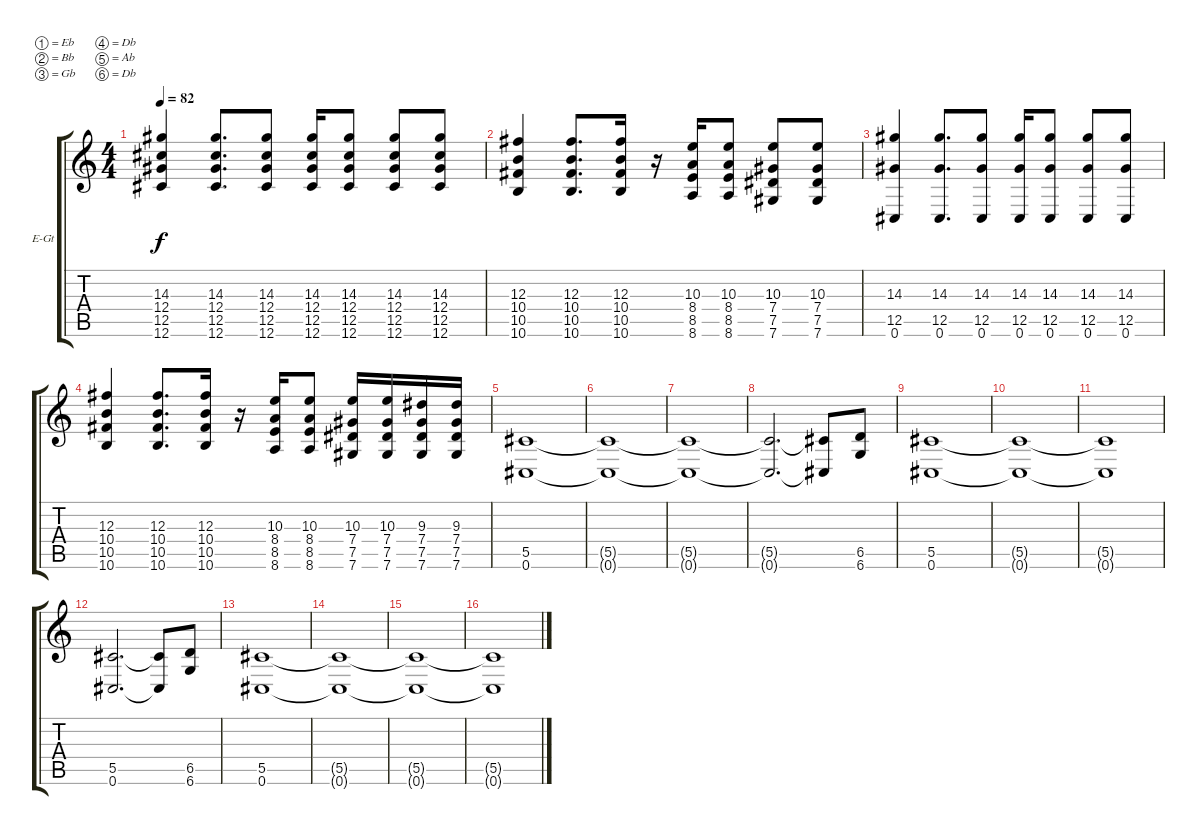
\bracketExtendMode groupsimilarinstruments
\firstSystemTrackNameOrientation horizontal
\otherSystemsTrackNameOrientation horizontal
\track ("Electric Guitar 1" "E-Gt") {instrument distortionguitar}
\staff {score tabs}
\tuning (Eb4 Bb3 Gb3 Db3 Ab2 Db2)
\ts (4 4)
\tempo 82
\clef g2
\ks c
(12.6 12.5 14.3 12.4).4{dy f} (12.6 14.3 12.5 12.4).8{d} (12.6 14.3 12.5 12.4).8 (12.6 14.3 12.5 12.4).16 (12.6 14.3 12.5 12.4).8 (12.6 14.3 12.5 12.4).8 (12.6 14.3 12.5 12.4).8 |
(10.6 10.5 10.4 12.3).4 (10.6 10.5 10.4 12.3).8{d} (10.6 10.5 10.4 12.3).16 r.16 (8.6 8.5 8.4 10.3).16 (8.6 8.5 8.4 10.3).8 (7.6 7.5 7.4 10.3).8 (7.6 10.3 7.4 7.5).8 |
(0.6 12.5 14.3).4 (0.6 14.3 12.5).8{d} (0.6 14.3 12.5).8 (0.6 14.3 12.5).16 (0.6 14.3 12.5).8 (0.6 14.3 12.5).8 (0.6 14.3 12.5).8 |
(10.6 10.5 10.4 12.3).4 (10.6 10.5 10.4 12.3).8{d} (10.6 10.5 10.4 12.3).16 r.16 (8.6 8.5 8.4 10.3).16 (8.6 8.5 8.4 10.3).8 (7.6 7.5 7.4 10.3).16 (7.6 10.3 7.4 7.5).16 (9.3 7.4 7.5 7.6).16 (7.6 7.5 7.4 9.3).16 |
(0.6 5.5).1 |
(5.5{t} 0.6{t}).1 |
(0.6{t} 5.5{t}).1 |
(5.5{t} 0.6{t}).2{d} (0.6{t} 5.5{t}).8 (6.6 6.5).8 |
(0.6 5.5).1 |
(5.5{t} 0.6{t}).1 |
(0.6{t} 5.5{t}).1 |
(5.5 0.6).2{d} (0.6{t} 5.5{t}).8 (6.6 6.5).8 |
(0.6 5.5).1 |
(5.5{t} 0.6{t}).1 |
(0.6{t} 5.5{t}).1 |
(5.5{t} 0.6{t}).1
